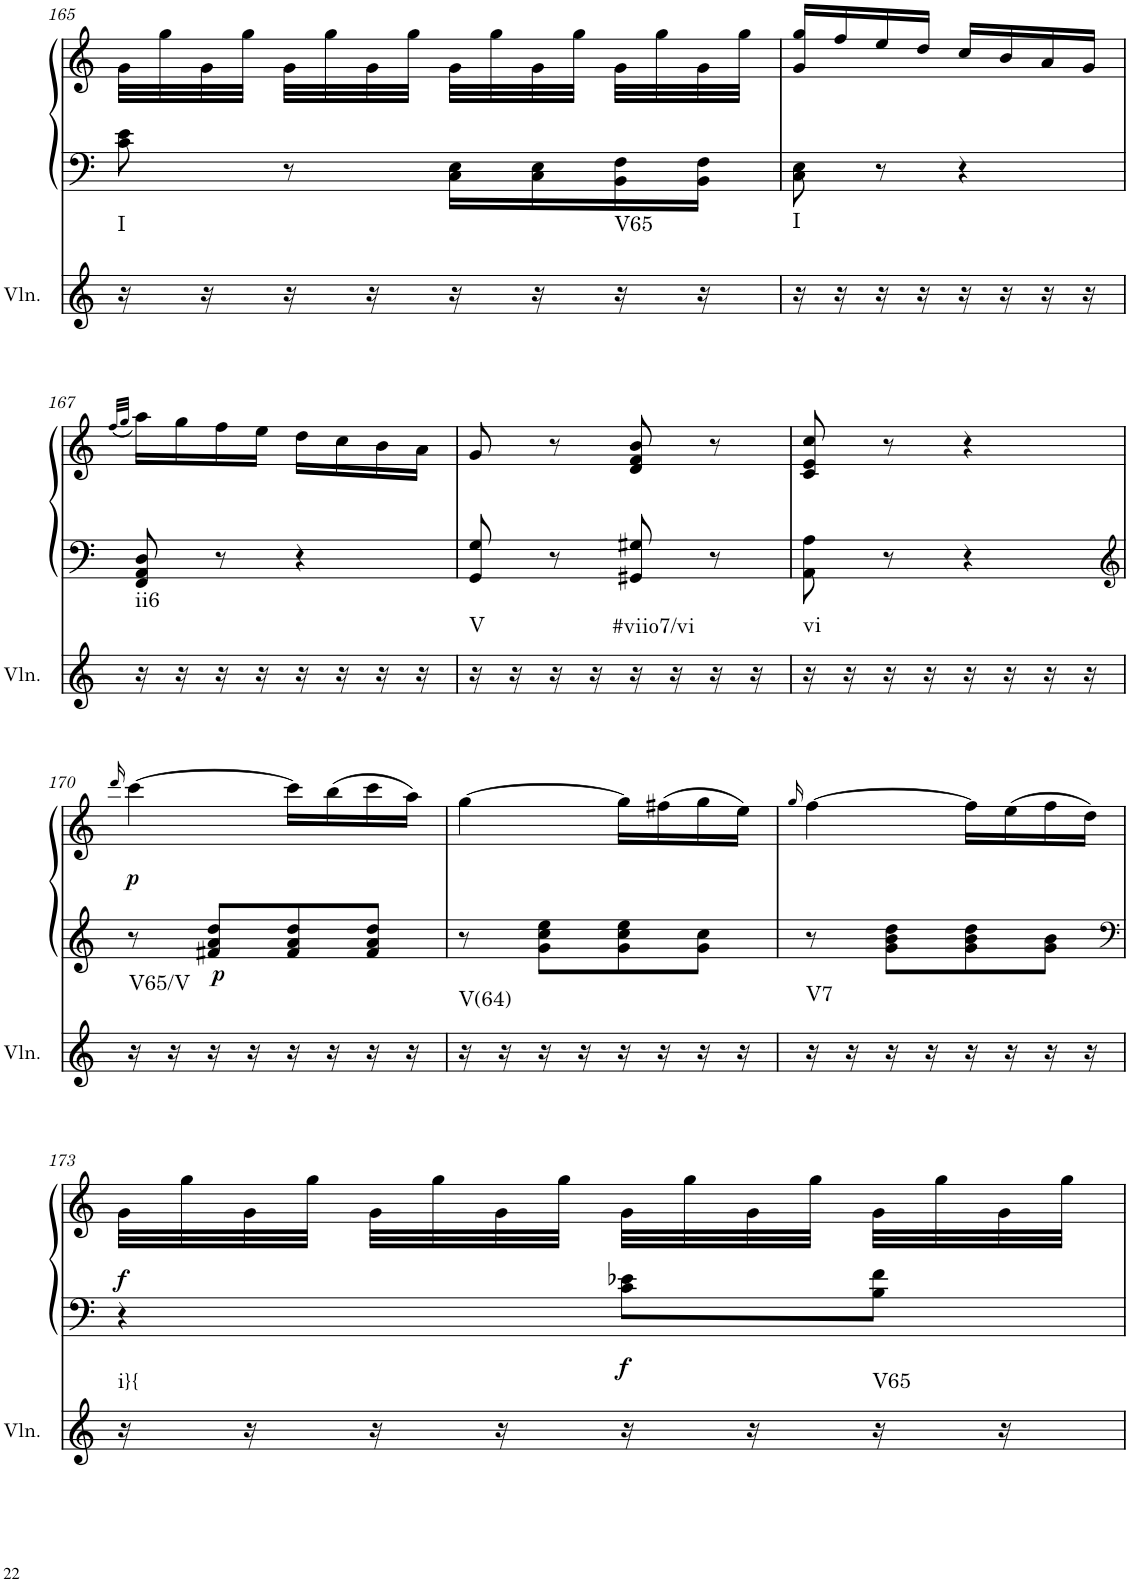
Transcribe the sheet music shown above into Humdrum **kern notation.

**kern	**harte	**kern	**kern	**dynam
*part2	*part2	*part1	*part1	*part1
*staff3	*	*staff2	*staff1	*staff1/2
*I"Violin	*	*I"Klavier linke Hand	*	*
*I'Vln.	*	*	*	*
!!LO:PB:g=z
*clefG2	*	*clefF4	*clefG2	*
*k[]	*	*k[]	*k[]	*
*M2/4	*	*M2/4	*M2/4	*
=165	=165	=165	=165	=165
!	!LO:H:kt=I	!	!	!
16r	N	8c\ 8e\	32g\LLL	.
.	.	.	32gg\	.
16r	.	.	32g\	.
.	.	.	32gg\JJJ	.
16r	.	8r	32g\LLL	.
.	.	.	32gg\	.
16r	.	.	32g\	.
.	.	.	32gg\JJJ	.
16r	.	16C\ 16E\LL	32g\LLL	.
.	.	.	32gg\	.
16r	.	16C\ 16E\	32g\	.
.	.	.	32gg\JJJ	.
!	!LO:H:kt=V65	!	!	!
16r	N	16BB\ 16F\	32g\LLL	.
.	.	.	32gg\	.
16r	.	16BB\ 16F\JJ	32g\	.
.	.	.	32gg\JJJ	.
=166	=166	=166	=166	=166
!	!LO:H:kt=I	!	!	!
16r	N	8C\ 8E\	16g/ 16gg/LL	.
16r	.	.	16ff/	.
16r	.	8r	16ee/	.
16r	.	.	16dd/JJ	.
16r	.	4r	16cc/LL	.
16r	.	.	16b/	.
16r	.	.	16a/	.
16r	.	.	16g/JJ	.
!!LO:LB:g=z
=167	=167	=167	=167	=167
.	.	.	(32qff/LLL	.
.	.	.	32qgg/JJJ	.
!	!LO:H:kt=ii6	!	!	!
16r	N	8FF/ 8AA/ 8D/	16aa\LL)	.
16r	.	.	16gg\	.
16r	.	8r	16ff\	.
16r	.	.	16ee\JJ	.
16r	.	4r	16dd\LL	.
16r	.	.	16cc\	.
16r	.	.	16b\	.
16r	.	.	16a\JJ	.
=168	=168	=168	=168	=168
!	!LO:H:kt=V	!	!	!
16r	N	8GG/ 8G/	8g/	.
16r	.	.	.	.
16r	.	8r	8r	.
16r	.	.	.	.
!	!LO:H:kt=#viio7/vi	!	!	!
16r	N	8GG#X/ 8G#X/	8d/ 8f/ 8b/	.
16r	.	.	.	.
16r	.	8r	8r	.
16r	.	.	.	.
=169	=169	=169	=169	=169
!	!LO:H:kt=vi	!	!	!
16r	N	8AA\ 8A\	8c/ 8e/ 8cc/	.
16r	.	.	.	.
16r	.	8r	8r	.
16r	.	.	.	.
16r	.	4r	4r	.
16r	.	.	.	.
16r	.	.	.	.
16r	.	.	.	.
!!LO:LB:g=z
=170	=170	=170	=170	=170
*	*	*clefG2	*	*
.	.	.	16qddd/	.
!	!LO:H:kt=V65/V	!	!	!LO:DY:b
16r	N	8r	[4ccc\	p
16r	.	.	.	.
!	!	!	!	!LO:DY:b=2
16r	.	8f#X/ 8a/ 8dd/L	.	p
16r	.	.	.	.
16r	.	8f#/ 8a/ 8dd/	16ccc\LL]	.
16r	.	.	(16bb\	.
16r	.	8f#/ 8a/ 8dd/J	16ccc\	.
16r	.	.	16aa\JJ)	.
=171	=171	=171	=171	=171
!	!LO:H:kt=V(64)	!	!	!
16r	N	8r	[4gg\	.
16r	.	.	.	.
16r	.	8g\ 8cc\ 8ee\L	.	.
16r	.	.	.	.
16r	.	8g\ 8cc\ 8ee\	16gg\LL]	.
16r	.	.	(16ff#X\	.
16r	.	8g\ 8cc\J	16gg\	.
16r	.	.	16ee\JJ)	.
=172	=172	=172	=172	=172
.	.	.	16qgg/	.
!	!LO:H:kt=V7	!	!	!
16r	N	8r	[4ff\	.
16r	.	.	.	.
16r	.	8g\ 8b\ 8dd\L	.	.
16r	.	.	.	.
16r	.	8g\ 8b\ 8dd\	16ff\LL]	.
16r	.	.	(16ee\	.
16r	.	8g\ 8b\J	16ff\	.
16r	.	.	16dd\JJ)	.
!!LO:LB:g=z
=173	=173	=173	=173	=173
*	*	*clefF4	*	*
!	!LO:H:kt=i}{	!	!	!LO:DY:a=2
16r	N	4r	32g\LLL	f
.	.	.	32gg\	.
16r	.	.	32g\	.
.	.	.	32gg\JJJ	.
16r	.	.	32g\LLL	.
.	.	.	32gg\	.
16r	.	.	32g\	.
.	.	.	32gg\JJJ	.
!	!	!	!	!LO:DY:b=2
16r	.	8c\ 8e-X\L	32g\LLL	f
.	.	.	32gg\	.
16r	.	.	32g\	.
.	.	.	32gg\JJJ	.
!	!LO:H:kt=V65	!	!	!
16r	N	8B\ 8f\J	32g\LLL	.
.	.	.	32gg\	.
16r	.	.	32g\	.
.	.	.	32gg\JJJ	.
=	=	=	=	=
*-	*-	*-	*-	*-
